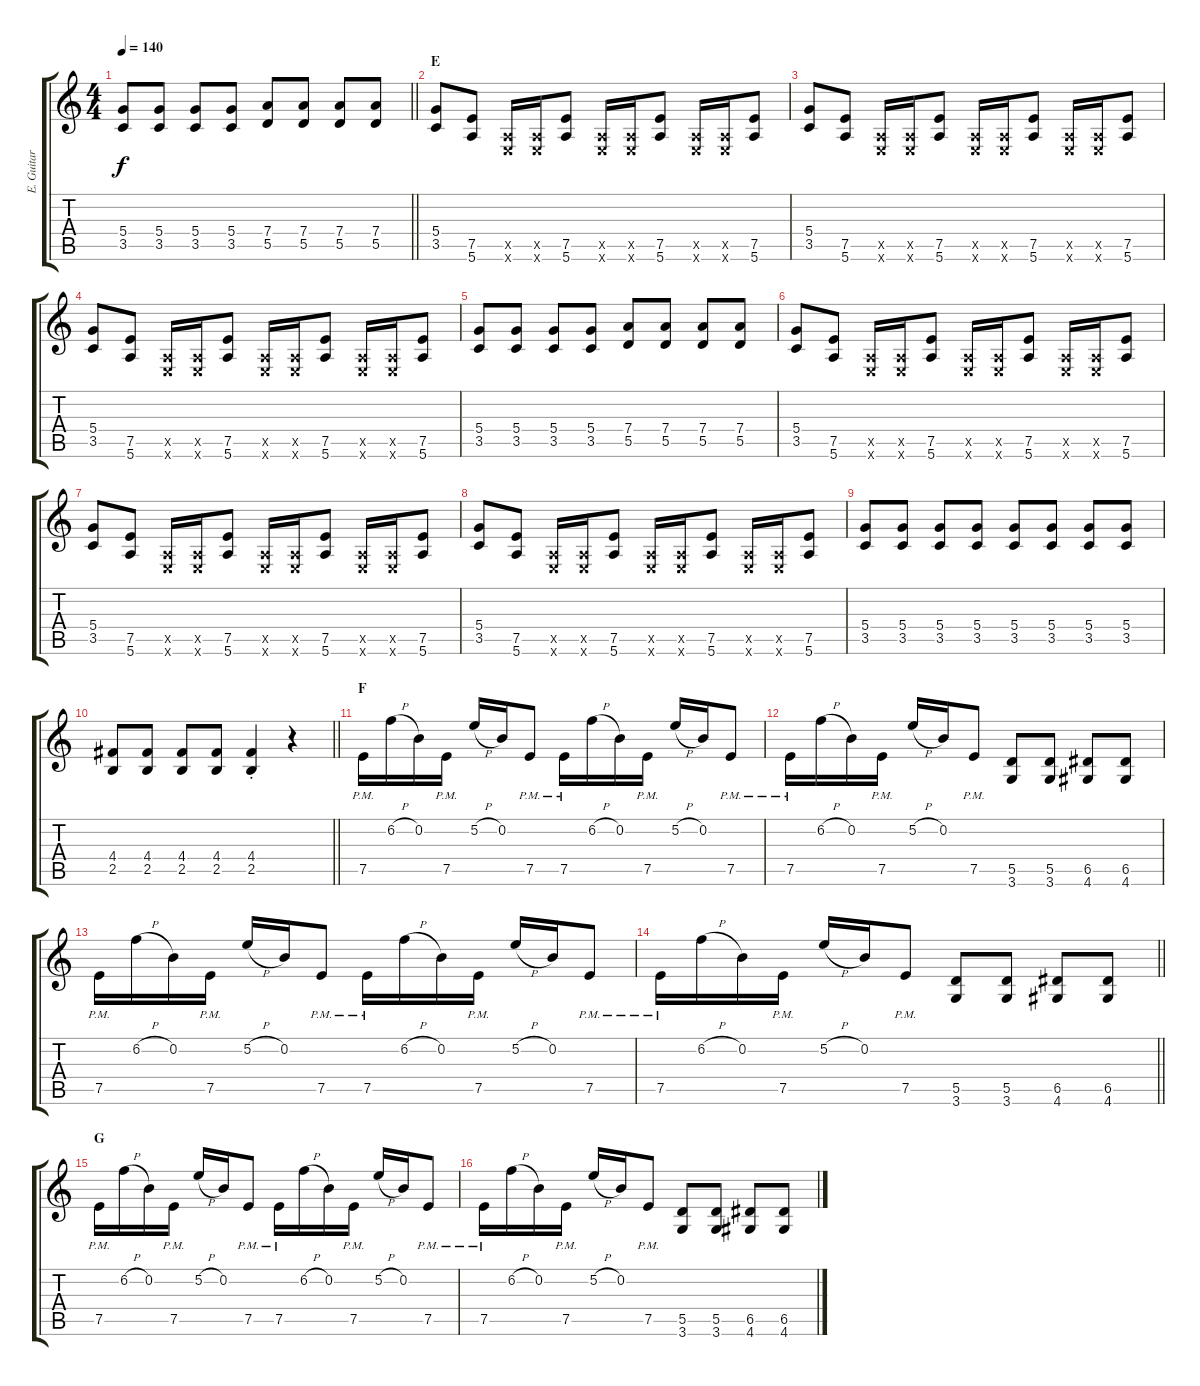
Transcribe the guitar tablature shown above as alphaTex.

\track ("E. Guitar II" "E. Guitar ") {instrument overdrivenguitar}
\staff {score tabs}
\tuning (E4 B3 G3 D3 A2 E2) {hide}
\ts (4 4)
\tempo 140
\clef g2
\barLineRight lightlight
\ks c
(5.4 3.5).8{dy f} (5.4 3.5).8 (5.4 3.5).8 (5.4 3.5).8 (7.4 5.5).8 (7.4 5.5).8 (7.4 5.5).8 (7.4 5.5).8 |
\section ("" "E")
(5.4 3.5).8 (7.5 5.6).8 (0.5{x} 0.6{x}).16 (0.5{x} 0.6{x}).16 (7.5 5.6).8 (0.5{x} 0.6{x}).16 (0.5{x} 0.6{x}).16 (7.5 5.6).8 (0.5{x} 0.6{x}).16 (0.5{x} 0.6{x}).16 (7.5 5.6).8 |
(5.4 3.5).8 (7.5 5.6).8 (0.5{x} 0.6{x}).16 (0.5{x} 0.6{x}).16 (7.5 5.6).8 (0.5{x} 0.6{x}).16 (0.5{x} 0.6{x}).16 (7.5 5.6).8 (0.5{x} 0.6{x}).16 (0.5{x} 0.6{x}).16 (7.5 5.6).8 |
(5.4 3.5).8 (7.5 5.6).8 (0.5{x} 0.6{x}).16 (0.5{x} 0.6{x}).16 (7.5 5.6).8 (0.5{x} 0.6{x}).16 (0.5{x} 0.6{x}).16 (7.5 5.6).8 (0.5{x} 0.6{x}).16 (0.5{x} 0.6{x}).16 (7.5 5.6).8 |
(5.4 3.5).8 (5.4 3.5).8 (5.4 3.5).8 (5.4 3.5).8 (7.4 5.5).8 (7.4 5.5).8 (7.4 5.5).8 (7.4 5.5).8 |
(5.4 3.5).8 (7.5 5.6).8 (0.5{x} 0.6{x}).16 (0.5{x} 0.6{x}).16 (7.5 5.6).8 (0.5{x} 0.6{x}).16 (0.5{x} 0.6{x}).16 (7.5 5.6).8 (0.5{x} 0.6{x}).16 (0.5{x} 0.6{x}).16 (7.5 5.6).8 |
(5.4 3.5).8 (7.5 5.6).8 (0.5{x} 0.6{x}).16 (0.5{x} 0.6{x}).16 (7.5 5.6).8 (0.5{x} 0.6{x}).16 (0.5{x} 0.6{x}).16 (7.5 5.6).8 (0.5{x} 0.6{x}).16 (0.5{x} 0.6{x}).16 (7.5 5.6).8 |
(5.4 3.5).8 (7.5 5.6).8 (0.5{x} 0.6{x}).16 (0.5{x} 0.6{x}).16 (7.5 5.6).8 (0.5{x} 0.6{x}).16 (0.5{x} 0.6{x}).16 (7.5 5.6).8 (0.5{x} 0.6{x}).16 (0.5{x} 0.6{x}).16 (7.5 5.6).8 |
(5.4 3.5).8 (5.4 3.5).8 (5.4 3.5).8 (5.4 3.5).8 (5.4 3.5).8 (5.4 3.5).8 (5.4 3.5).8 (5.4 3.5).8 |
\barLineRight lightlight
(4.4 2.5).8 (4.4 2.5).8 (4.4 2.5).8 (4.4 2.5).8 (4.4{st} 2.5{st}).4 r.4 |
\section ("" "F")
7.5{pm}.16 6.2{h}.16 0.2.16 7.5{pm}.16 5.2{h}.16 0.2.16 7.5{pm}.8 7.5{pm}.16 6.2{h}.16 0.2.16 7.5{pm}.16 5.2{h}.16 0.2.16 7.5{pm}.8 |
7.5{pm}.16 6.2{h}.16 0.2.16 7.5{pm}.16 5.2{h}.16 0.2.16 7.5{pm}.8 (5.5 3.6).8 (5.5 3.6).8 (6.5 4.6).8 (6.5 4.6).8 |
7.5{pm}.16 6.2{h}.16 0.2.16 7.5{pm}.16 5.2{h}.16 0.2.16 7.5{pm}.8 7.5{pm}.16 6.2{h}.16 0.2.16 7.5{pm}.16 5.2{h}.16 0.2.16 7.5{pm}.8 |
\barLineRight lightlight
7.5{pm}.16 6.2{h}.16 0.2.16 7.5{pm}.16 5.2{h}.16 0.2.16 7.5{pm}.8 (5.5 3.6).8 (5.5 3.6).8 (6.5 4.6).8 (6.5 4.6).8 |
\section ("" "G")
7.5{pm}.16 6.2{h}.16 0.2.16 7.5{pm}.16 5.2{h}.16 0.2.16 7.5{pm}.8 7.5{pm}.16 6.2{h}.16 0.2.16 7.5{pm}.16 5.2{h}.16 0.2.16 7.5{pm}.8 |
7.5{pm}.16 6.2{h}.16 0.2.16 7.5{pm}.16 5.2{h}.16 0.2.16 7.5{pm}.8 (5.5 3.6).8 (5.5 3.6).8 (6.5 4.6).8 (6.5 4.6).8
